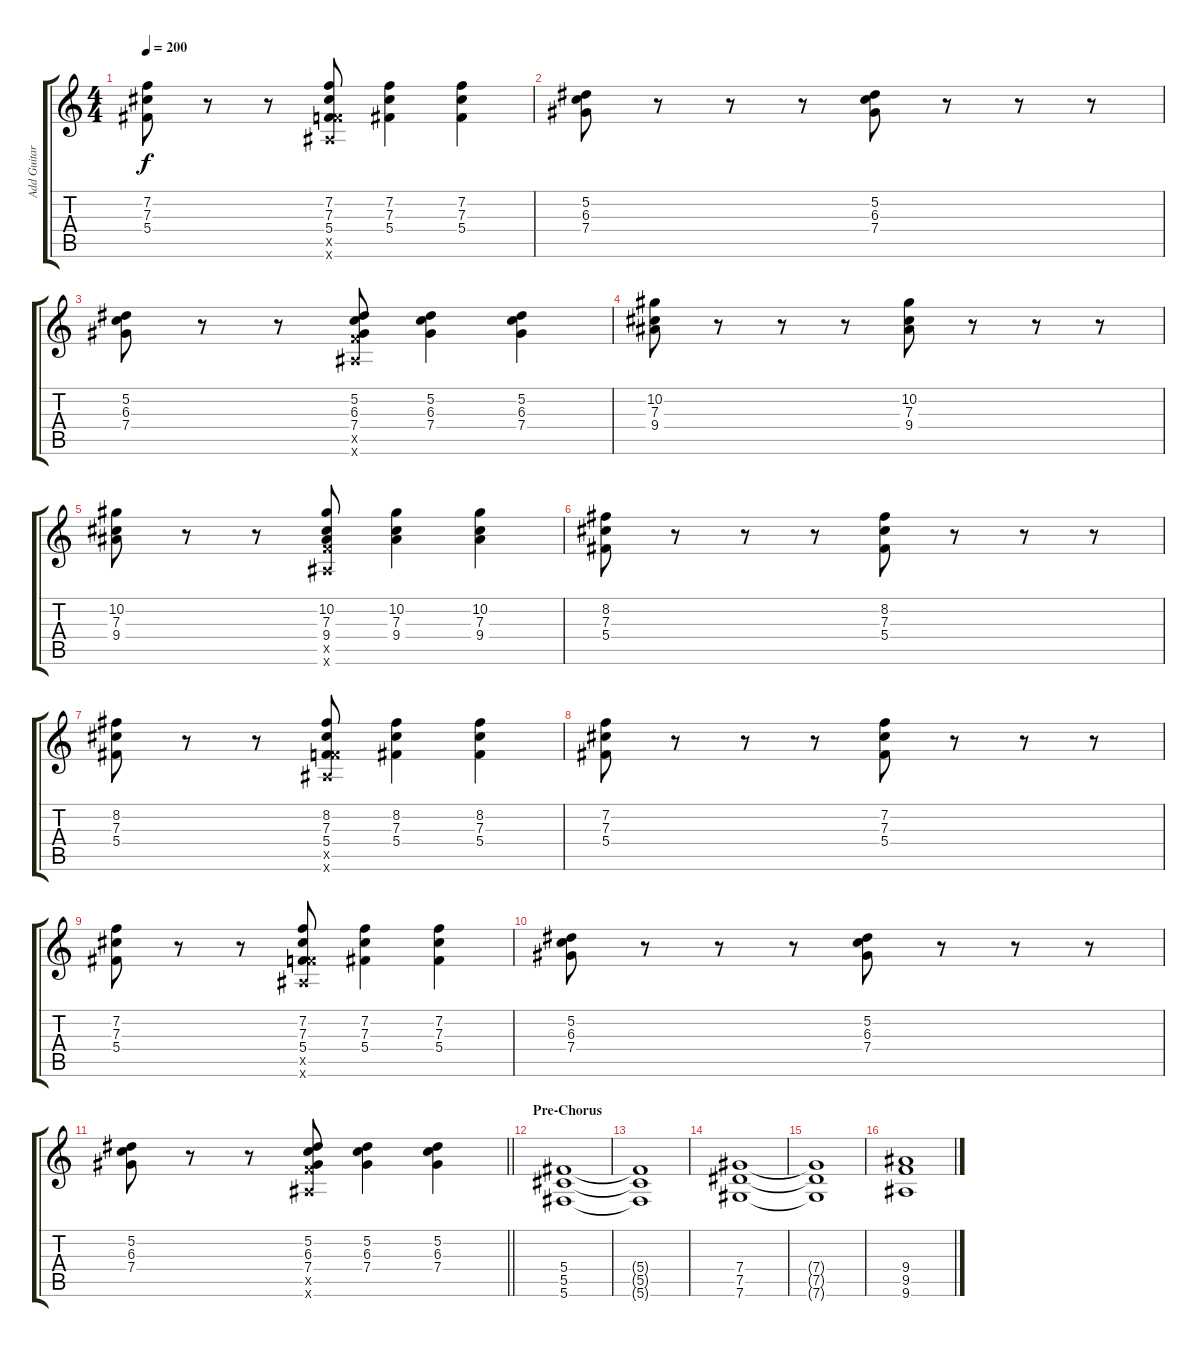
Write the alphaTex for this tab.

\track ("Add Guitar" "Add Guitar") {instrument distortionguitar}
\staff {score tabs}
\tuning (Eb4 Bb3 Gb3 Db3 Ab2 Db2) {hide}
\ts (4 4)
\tempo 200
\clef g2
\ks c
(7.2 7.3 5.4).8{dy f} r.8 r.8 (7.2 7.3 5.4 9.5{x} 9.6{x}).8 (7.2 7.3 5.4).4 (7.2 7.3 5.4).4 |
(5.2 6.3 7.4).8 r.8 r.8 r.8 (5.2 6.3 7.4).8 r.8 r.8 r.8 |
(5.2 6.3 7.4).8 r.8 r.8 (5.2 6.3 7.4 9.5{x} 9.6{x}).8 (5.2 6.3 7.4).4 (5.2 6.3 7.4).4 |
(10.2 7.3 9.4).8 r.8 r.8 r.8 (10.2 7.3 9.4).8 r.8 r.8 r.8 |
(10.2 7.3 9.4).8 r.8 r.8 (10.2 7.3 9.4 9.5{x} 9.6{x}).8 (10.2 7.3 9.4).4 (10.2 7.3 9.4).4 |
(8.2 7.3 5.4).8 r.8 r.8 r.8 (8.2 7.3 5.4).8 r.8 r.8 r.8 |
(8.2 7.3 5.4).8 r.8 r.8 (8.2 7.3 5.4 9.5{x} 9.6{x}).8 (8.2 7.3 5.4).4 (8.2 7.3 5.4).4 |
(7.2 7.3 5.4).8 r.8 r.8 r.8 (7.2 7.3 5.4).8 r.8 r.8 r.8 |
(7.2 7.3 5.4).8 r.8 r.8 (7.2 7.3 5.4 9.5{x} 9.6{x}).8 (7.2 7.3 5.4).4 (7.2 7.3 5.4).4 |
(5.2 6.3 7.4).8 r.8 r.8 r.8 (5.2 6.3 7.4).8 r.8 r.8 r.8 |
\barLineRight lightlight
(5.2 6.3 7.4).8 r.8 r.8 (5.2 6.3 7.4 9.5{x} 9.6{x}).8 (5.2 6.3 7.4).4 (5.2 6.3 7.4).4 |
\section ("" "Pre-Chorus")
(5.4 5.5 5.6).1 |
(5.4{t} 5.5{t} 5.6{t}).1 |
(7.4 7.5 7.6).1 |
(7.4{t} 7.5{t} 7.6{t}).1 |
(9.4 9.5 9.6).1
